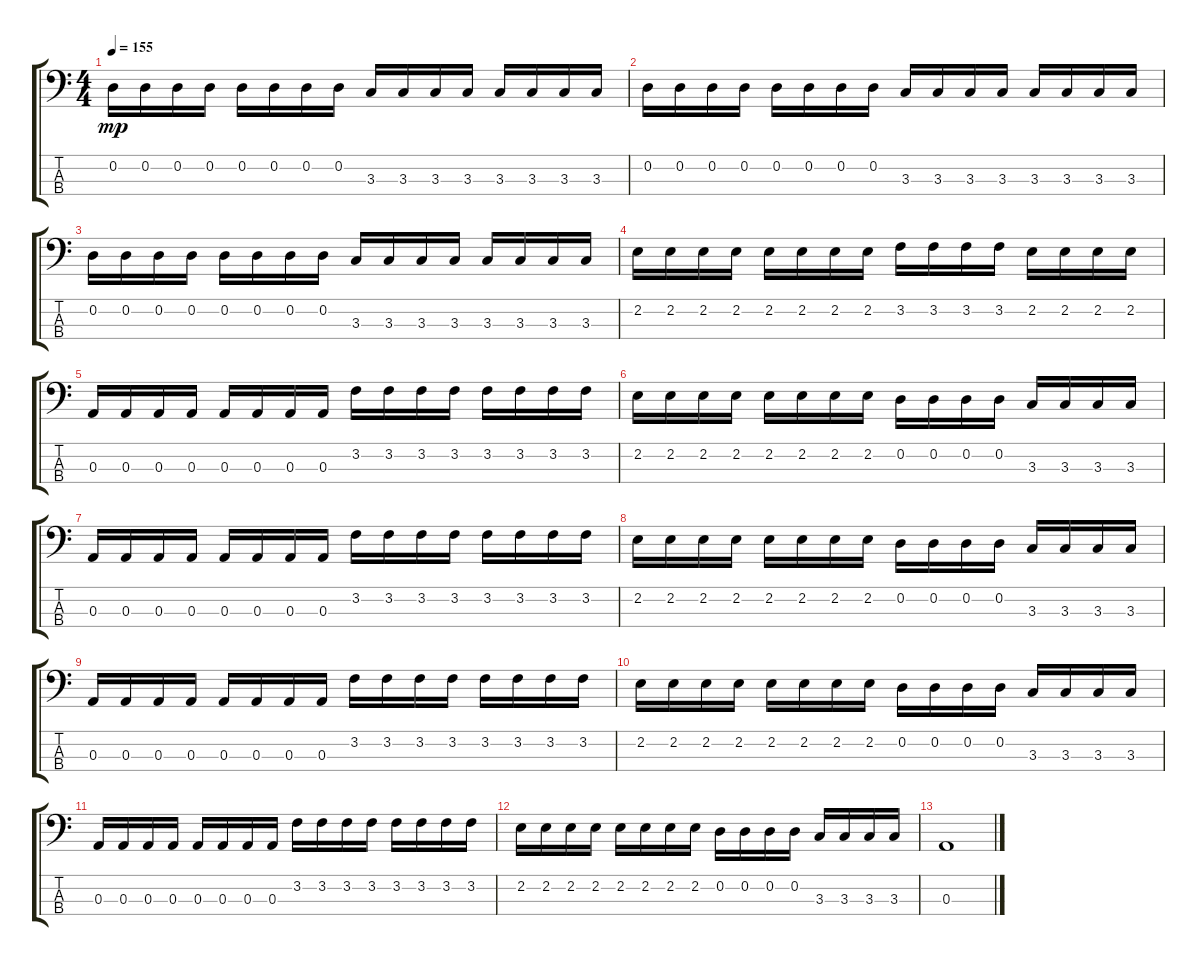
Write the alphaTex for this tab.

\track "" {instrument electricbasspick}
\staff {score tabs}
\tuning (G2 D2 A1 E1) {hide}
\ts (4 4)
\tempo 155
\clef f4
\ks c
0.2.16{dy mp} 0.2.16 0.2.16 0.2.16 0.2.16 0.2.16 0.2.16 0.2.16 3.3.16 3.3.16 3.3.16 3.3.16 3.3.16 3.3.16 3.3.16 3.3.16 |
0.2.16 0.2.16 0.2.16 0.2.16 0.2.16 0.2.16 0.2.16 0.2.16 3.3.16 3.3.16 3.3.16 3.3.16 3.3.16 3.3.16 3.3.16 3.3.16 |
0.2.16 0.2.16 0.2.16 0.2.16 0.2.16 0.2.16 0.2.16 0.2.16 3.3.16 3.3.16 3.3.16 3.3.16 3.3.16 3.3.16 3.3.16 3.3.16 |
2.2.16 2.2.16 2.2.16 2.2.16 2.2.16 2.2.16 2.2.16 2.2.16 3.2.16 3.2.16 3.2.16 3.2.16 2.2.16 2.2.16 2.2.16 2.2.16 |
0.3.16 0.3.16 0.3.16 0.3.16 0.3.16 0.3.16 0.3.16 0.3.16 3.2.16 3.2.16 3.2.16 3.2.16 3.2.16 3.2.16 3.2.16 3.2.16 |
2.2.16 2.2.16 2.2.16 2.2.16 2.2.16 2.2.16 2.2.16 2.2.16 0.2.16 0.2.16 0.2.16 0.2.16 3.3.16 3.3.16 3.3.16 3.3.16 |
0.3.16 0.3.16 0.3.16 0.3.16 0.3.16 0.3.16 0.3.16 0.3.16 3.2.16 3.2.16 3.2.16 3.2.16 3.2.16 3.2.16 3.2.16 3.2.16 |
2.2.16 2.2.16 2.2.16 2.2.16 2.2.16 2.2.16 2.2.16 2.2.16 0.2.16 0.2.16 0.2.16 0.2.16 3.3.16 3.3.16 3.3.16 3.3.16 |
0.3.16 0.3.16 0.3.16 0.3.16 0.3.16 0.3.16 0.3.16 0.3.16 3.2.16 3.2.16 3.2.16 3.2.16 3.2.16 3.2.16 3.2.16 3.2.16 |
2.2.16 2.2.16 2.2.16 2.2.16 2.2.16 2.2.16 2.2.16 2.2.16 0.2.16 0.2.16 0.2.16 0.2.16 3.3.16 3.3.16 3.3.16 3.3.16 |
0.3.16 0.3.16 0.3.16 0.3.16 0.3.16 0.3.16 0.3.16 0.3.16 3.2.16 3.2.16 3.2.16 3.2.16 3.2.16 3.2.16 3.2.16 3.2.16 |
2.2.16 2.2.16 2.2.16 2.2.16 2.2.16 2.2.16 2.2.16 2.2.16 0.2.16 0.2.16 0.2.16 0.2.16 3.3.16 3.3.16 3.3.16 3.3.16 |
0.3.1
